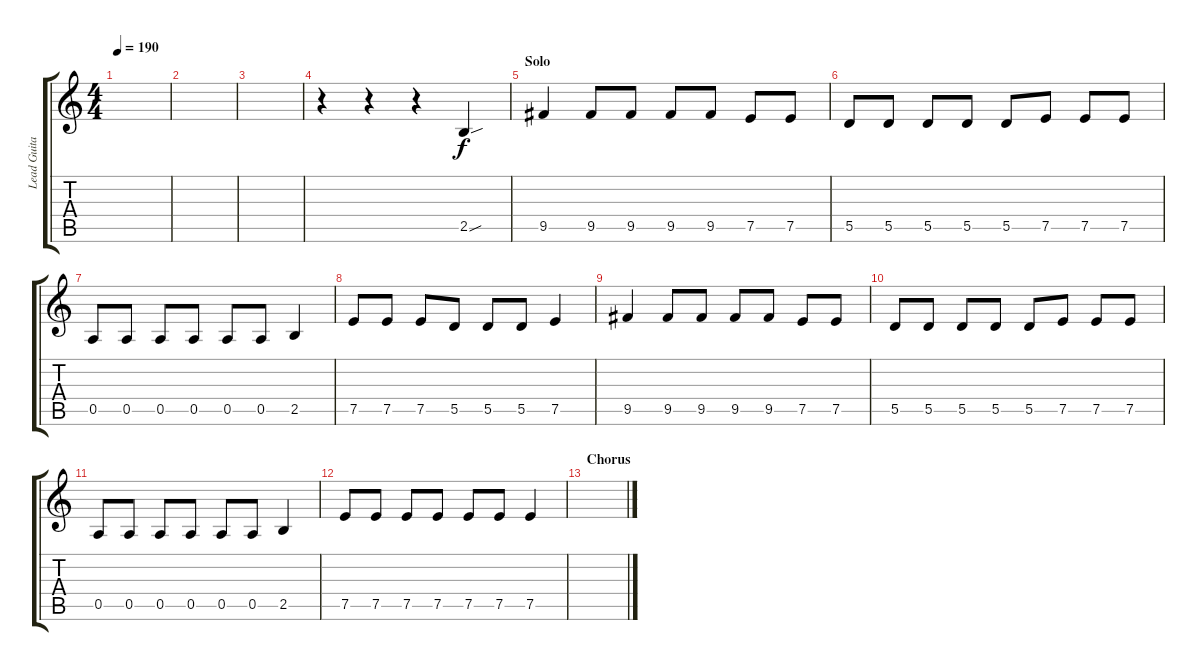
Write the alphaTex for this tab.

\track ("Lead Guitar" "Lead Guita") {instrument overdrivenguitar}
\staff {score tabs}
\tuning (E4 B3 G3 D3 A2 E2) {hide}
\ts (4 4)
\tempo 190
\clef g2
\ks c
|
|
|
r.4 r.4 r.4 2.5{sou}.4 |
\section ("" "Solo")
9.5.4 9.5.8 9.5.8 9.5.8 9.5.8 7.5.8 7.5.8 |
5.5.8 5.5.8 5.5.8 5.5.8 5.5.8 7.5.8 7.5.8 7.5.8 |
0.5.8 0.5.8 0.5.8 0.5.8 0.5.8 0.5.8 2.5.4 |
7.5.8 7.5.8 7.5.8 5.5.8 5.5.8 5.5.8 7.5.4 |
9.5.4 9.5.8 9.5.8 9.5.8 9.5.8 7.5.8 7.5.8 |
5.5.8 5.5.8 5.5.8 5.5.8 5.5.8 7.5.8 7.5.8 7.5.8 |
0.5.8 0.5.8 0.5.8 0.5.8 0.5.8 0.5.8 2.5.4 |
7.5.8 7.5.8 7.5.8 7.5.8 7.5.8 7.5.8 7.5.4 |
\section ("" "Chorus")
